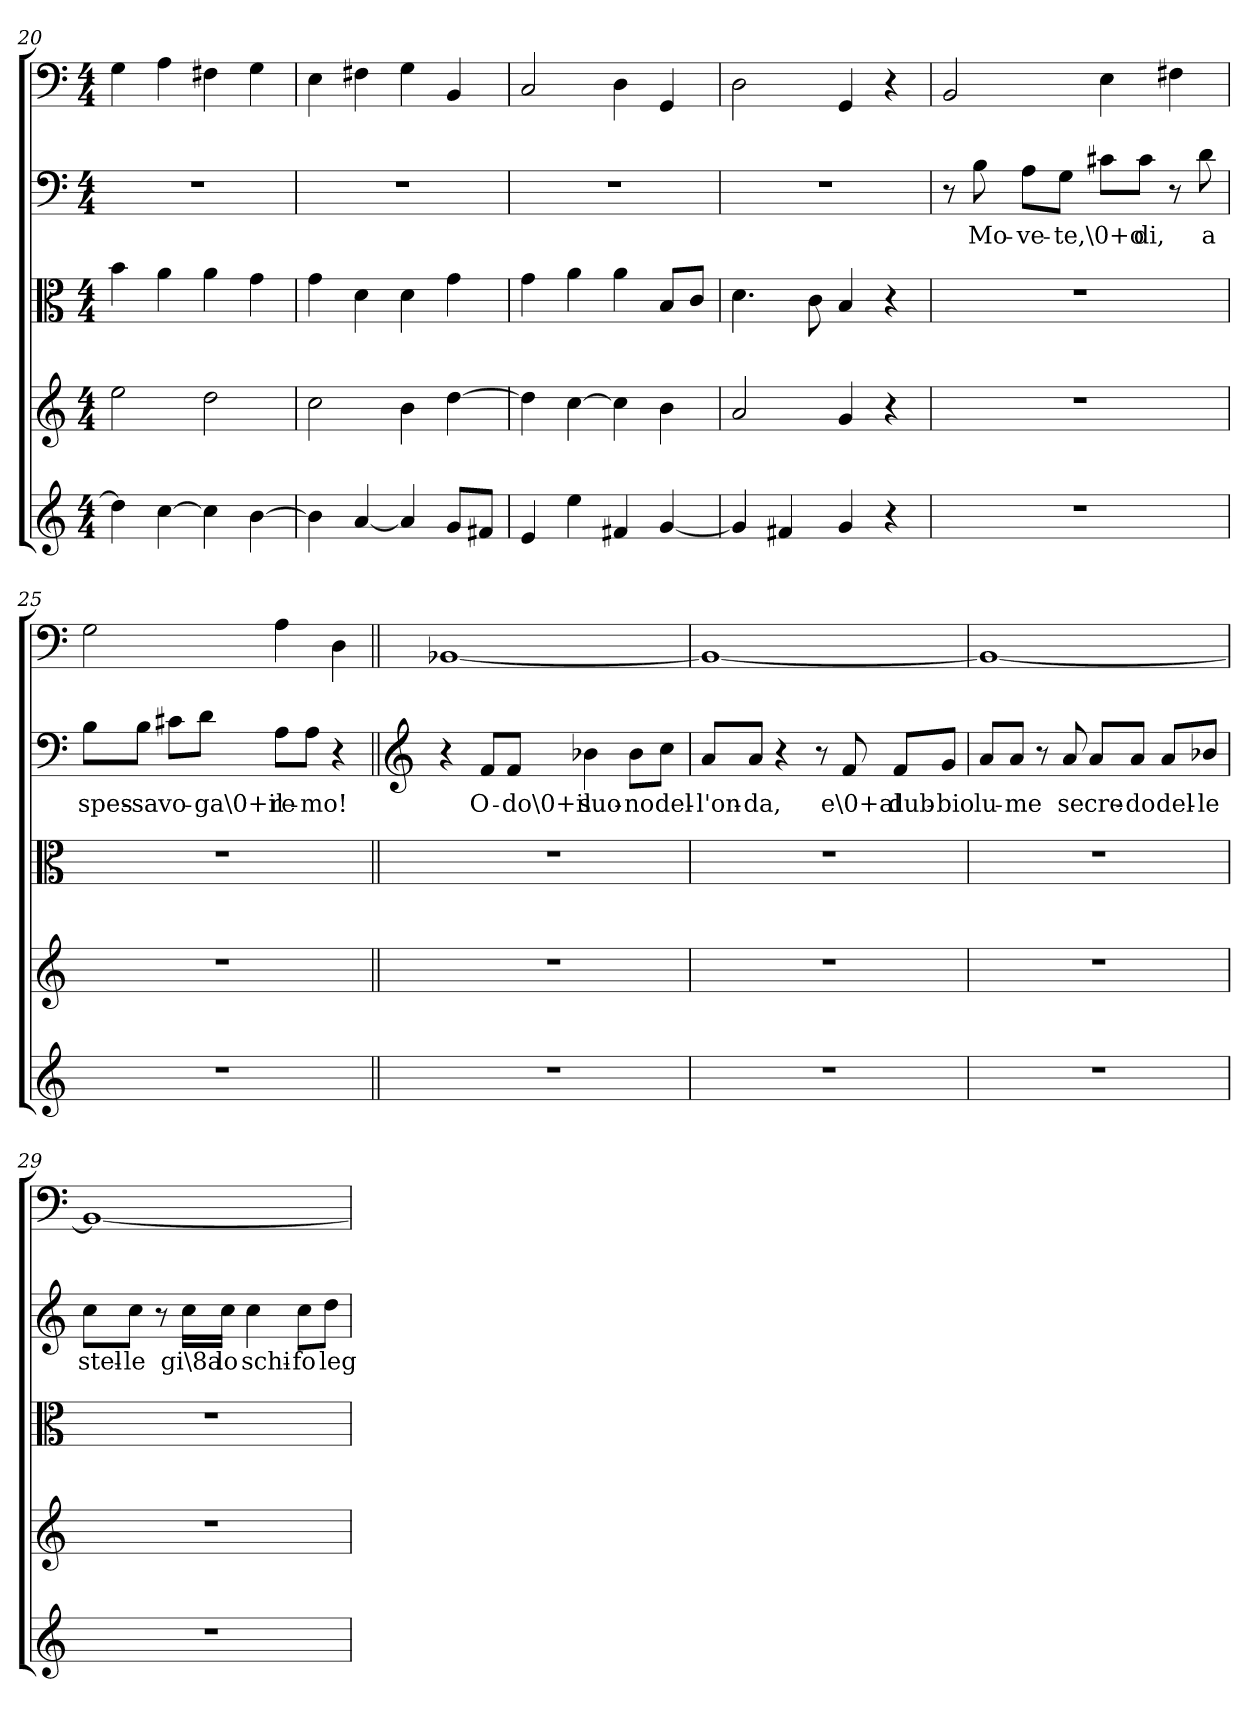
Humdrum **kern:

**kern	**kern	**kern	**kern	**text	**kern
*part5	*part4	*part3	*part2	*part2	*part1
*staff5	*staff4	*staff3	*staff2	*staff2	*staff1
*clefG2	*clefG2	*clefC3	*clefF4	*	*clefF4
*k[]	*k[]	*k[]	*k[]	*	*k[]
*C:	*C:	*C:	*C:	*	*C:
*M4/4	*M4/4	*M4/4	*M4/4	*	*M4/4
=20	=20	=20	=20	=20	=20
4dd\]	2ee\	4b\	1r	.	4G\
[4cc\	.	4a\	.	.	4A\
4cc\]	2dd\	4a\	.	.	4F#X\
[4b\	.	4g\	.	.	4G\
=21	=21	=21	=21	=21	=21
4b\]	2cc\	4g\	1r	.	4E\
[4a/	.	4d\	.	.	4F#X\
4a/]	4b\	4d\	.	.	4G\
8g/L	[4dd\	4g\	.	.	4BB/
8f#X/J	.	.	.	.	.
=22	=22	=22	=22	=22	=22
4e/	4dd\]	4g\	1r	.	2C/
4ee\	[4cc\	4a\	.	.	.
4f#X/	4cc\]	4a\	.	.	4D\
[4g/	4b\	8B/L	.	.	4GG/
.	.	8c/J	.	.	.
=23	=23	=23	=23	=23	=23
4g/]	2a/	4.d\	1r	.	2D\
4f#X/	.	.	.	.	.
.	.	8c\	.	.	.
4g/	4g/	4B/	.	.	4GG/
4r	4r	4r	.	.	4r
=24	=24	=24	=24	=24	=24
1r	1r	1r	8r	.	2BB/
.	.	.	8B\	Mo-	.
.	.	.	8A\L	-ve-	.
.	.	.	8G\J	-te,\0+o	.
.	.	.	8c#X\L	.	4E\
.	.	.	8c#\J	di,	.
.	.	.	8r	.	4F#X\
.	.	.	8d\	a	.
=25	=25	=25	=25	=25	=25
1r	1r	1r	8B\L	spes-	2G\
.	.	.	8B\J	-sa	.
.	.	.	8c#X\L	vo-	.
.	.	.	8d\J	-ga\0+il	.
.	.	.	8A\L	re-	4A\
.	.	.	8A\J	-mo!	.
.	.	.	4r	.	4D\
=26||	=26||	=26||	=26||	=26||	=26||
*	*	*	*clefG2	*	*
1r	1r	1r	4r	.	[1BB-X/
.	.	.	8f/L	O-	.
.	.	.	8f/J	-do\0+il	.
.	.	.	4b-X\	suo-	.
.	.	.	8b-\L	-no	.
.	.	.	8cc\J	del-	.
=27	=27	=27	=27	=27	=27
1r	1r	1r	8a/L	-l'on-	1BB-/_
.	.	.	8a/J	-da,	.
.	.	.	4r	.	.
.	.	.	8r	.	.
.	.	.	8f/	e\0+al	.
.	.	.	8f/L	dub-	.
.	.	.	8g/J	-bio	.
=28	=28	=28	=28	=28	=28
1r	1r	1r	8a/L	lu-	1BB-/_
.	.	.	8a/J	-me	.
.	.	.	8r	.	.
.	.	.	8a/	se	.
.	.	.	8a/L	cre-	.
.	.	.	8a/J	-do	.
.	.	.	8a/L	del-	.
.	.	.	8b-X/J	-le	.
=29	=29	=29	=29	=29	=29
1r	1r	1r	8cc\L	stel-	1BB-/_
.	.	.	8cc\J	-le	.
.	.	.	8r	.	.
.	.	.	16cc\LL	gi\8a	.
.	.	.	16cc\JJ	lo	.
.	.	.	4cc\	schi-	.
.	.	.	8cc\L	-fo	.
.	.	.	8dd\J	leg-	.
=	=	=	=	=	=
*-	*-	*-	*-	*-	*-
